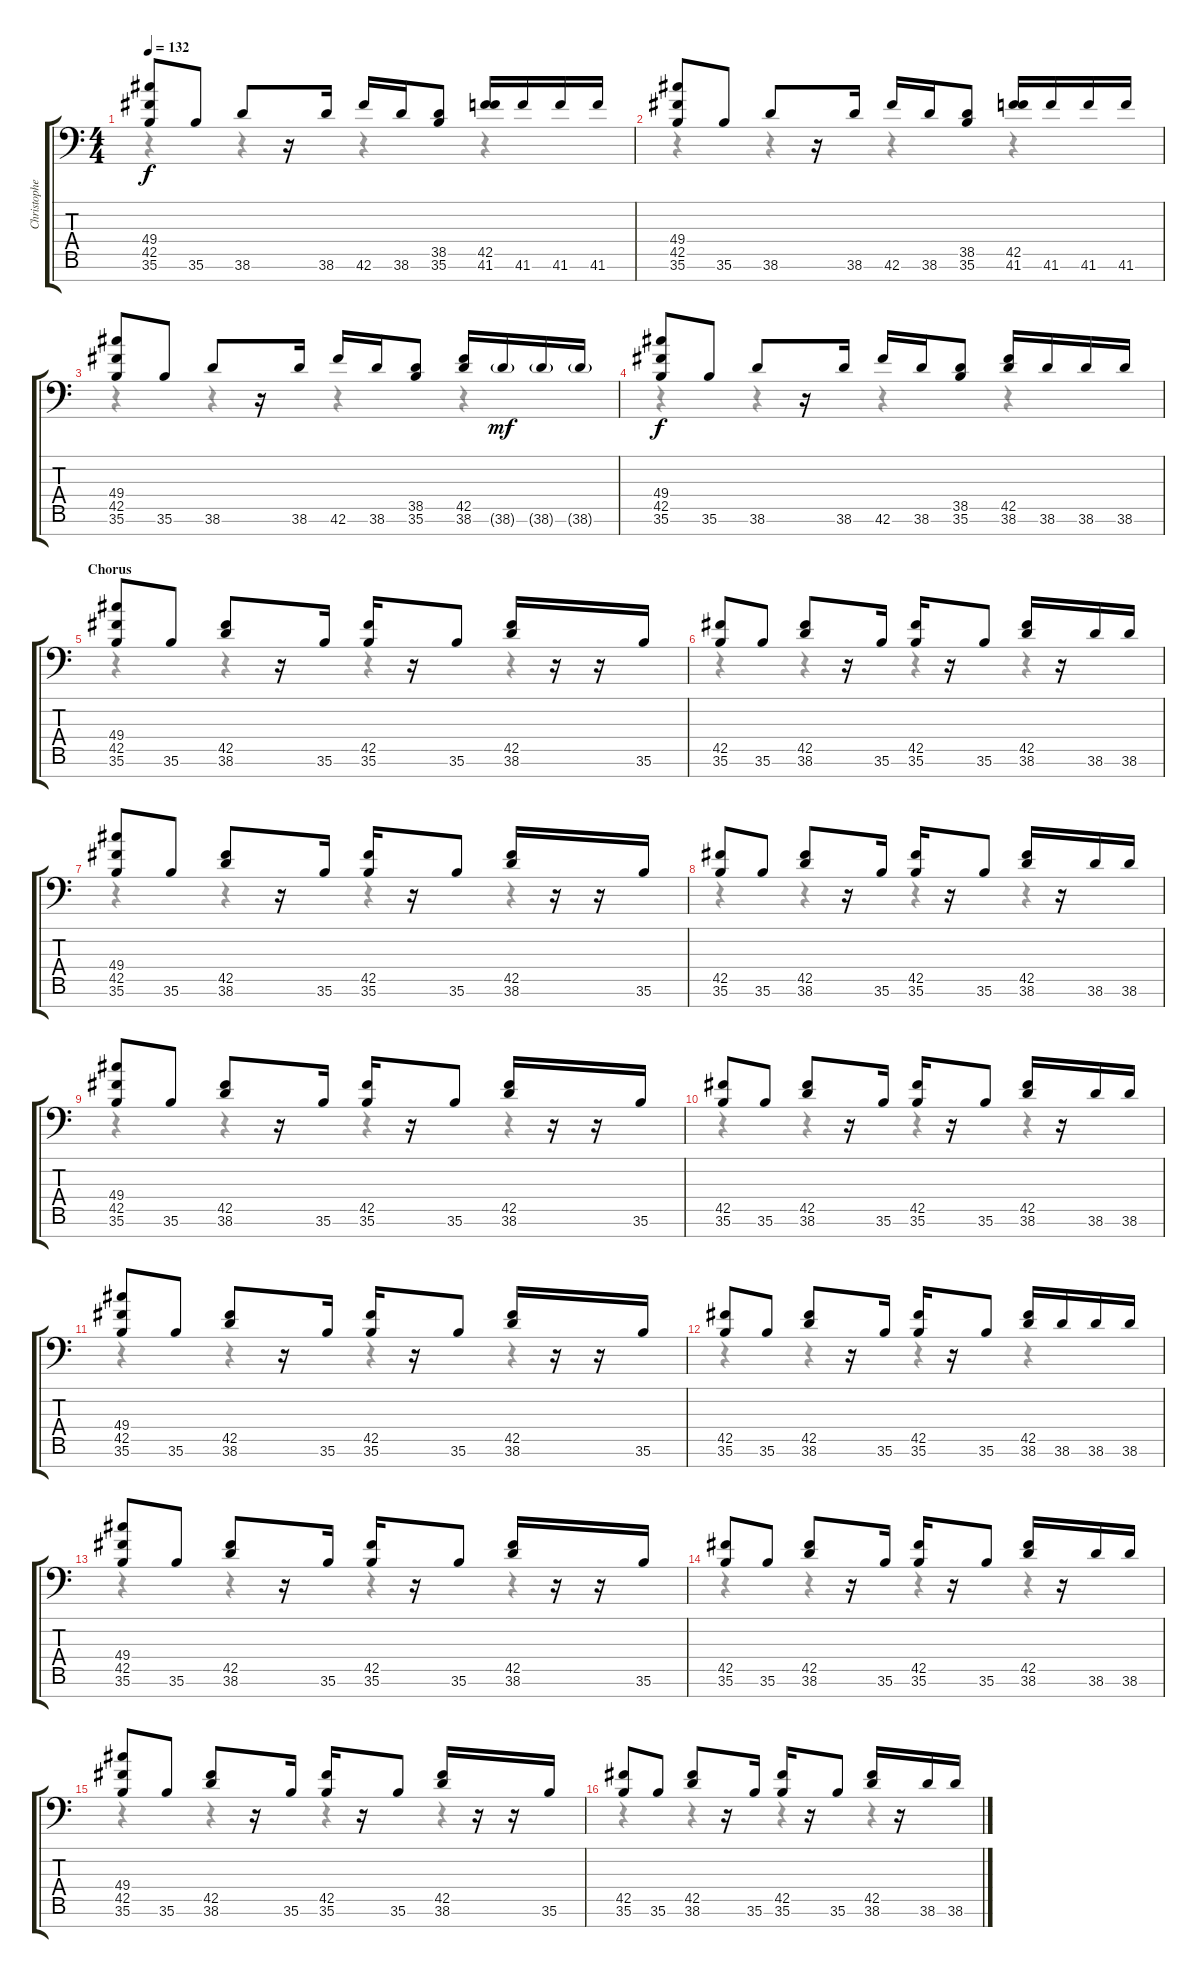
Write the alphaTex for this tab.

\track ("Christopher Guanlao" "Christophe") {instrument acousticgrandpiano}
\staff {score tabs}
\tuning (C-1 C-1 C-1 C-1 C-1 C-1 C-1) {hide}
\voice
\ts (4 4)
\tempo 132
\clef f4
\ks c
(49.4 42.5 35.6).8{dy f} 35.6.8 38.6.8 r.16 38.6.16 42.6.16 38.6.16 (38.5 35.6).8 (42.5 41.6).16 41.6.16 41.6.16 41.6.16 |
(49.4 42.5 35.6).8 35.6.8 38.6.8 r.16 38.6.16 42.6.16 38.6.16 (38.5 35.6).8 (42.5 41.6).16 41.6.16 41.6.16 41.6.16 |
(49.4 42.5 35.6).8 35.6.8 38.6.8 r.16 38.6.16 42.6.16 38.6.16 (38.5 35.6).8 (42.5 38.6).16 38.6{g}.16{dy mf} 38.6{g}.16 38.6{g}.16 |
(49.4 42.5 35.6).8{dy f} 35.6.8 38.6.8 r.16 38.6.16 42.6.16 38.6.16 (38.5 35.6).8 (42.5 38.6).16 38.6.16 38.6.16 38.6.16 |
\section ("" "Chorus")
(49.4 42.5 35.6).8 35.6.8 (42.5 38.6).8 r.16 35.6.16 (42.5 35.6).16 r.16 35.6.8 (42.5 38.6).16 r.16 r.16 35.6.16 |
(42.5 35.6).8 35.6.8 (42.5 38.6).8 r.16 35.6.16 (42.5 35.6).16 r.16 35.6.8 (42.5 38.6).16 r.16 38.6.16 38.6.16 |
(49.4 42.5 35.6).8 35.6.8 (42.5 38.6).8 r.16 35.6.16 (42.5 35.6).16 r.16 35.6.8 (42.5 38.6).16 r.16 r.16 35.6.16 |
(42.5 35.6).8 35.6.8 (42.5 38.6).8 r.16 35.6.16 (42.5 35.6).16 r.16 35.6.8 (42.5 38.6).16 r.16 38.6.16 38.6.16 |
(49.4 42.5 35.6).8 35.6.8 (42.5 38.6).8 r.16 35.6.16 (42.5 35.6).16 r.16 35.6.8 (42.5 38.6).16 r.16 r.16 35.6.16 |
(42.5 35.6).8 35.6.8 (42.5 38.6).8 r.16 35.6.16 (42.5 35.6).16 r.16 35.6.8 (42.5 38.6).16 r.16 38.6.16 38.6.16 |
(49.4 42.5 35.6).8 35.6.8 (42.5 38.6).8 r.16 35.6.16 (42.5 35.6).16 r.16 35.6.8 (42.5 38.6).16 r.16 r.16 35.6.16 |
(42.5 35.6).8 35.6.8 (42.5 38.6).8 r.16 35.6.16 (42.5 35.6).16 r.16 35.6.8 (42.5 38.6).16 38.6.16 38.6.16 38.6.16 |
(49.4 42.5 35.6).8 35.6.8 (42.5 38.6).8 r.16 35.6.16 (42.5 35.6).16 r.16 35.6.8 (42.5 38.6).16 r.16 r.16 35.6.16 |
(42.5 35.6).8 35.6.8 (42.5 38.6).8 r.16 35.6.16 (42.5 35.6).16 r.16 35.6.8 (42.5 38.6).16 r.16 38.6.16 38.6.16 |
(49.4 42.5 35.6).8 35.6.8 (42.5 38.6).8 r.16 35.6.16 (42.5 35.6).16 r.16 35.6.8 (42.5 38.6).16 r.16 r.16 35.6.16 |
(42.5 35.6).8 35.6.8 (42.5 38.6).8 r.16 35.6.16 (42.5 35.6).16 r.16 35.6.8 (42.5 38.6).16 r.16 38.6.16 38.6.16
\voice
\clef f4
\ottava regular
\simile none
\ks c
r.4{dy f} r.4 r.4 r.4 |
r.4 r.4 r.4 r.4 |
r.4 r.4 r.4 r.4 |
r.4 r.4 r.4 r.4 |
r.4 r.4 r.4 r.4 |
r.4 r.4 r.4 r.4 |
r.4 r.4 r.4 r.4 |
r.4 r.4 r.4 r.4 |
r.4 r.4 r.4 r.4 |
r.4 r.4 r.4 r.4 |
r.4 r.4 r.4 r.4 |
r.4 r.4 r.4 r.4 |
r.4 r.4 r.4 r.4 |
r.4 r.4 r.4 r.4 |
r.4 r.4 r.4 r.4 |
r.4 r.4 r.4 r.4
